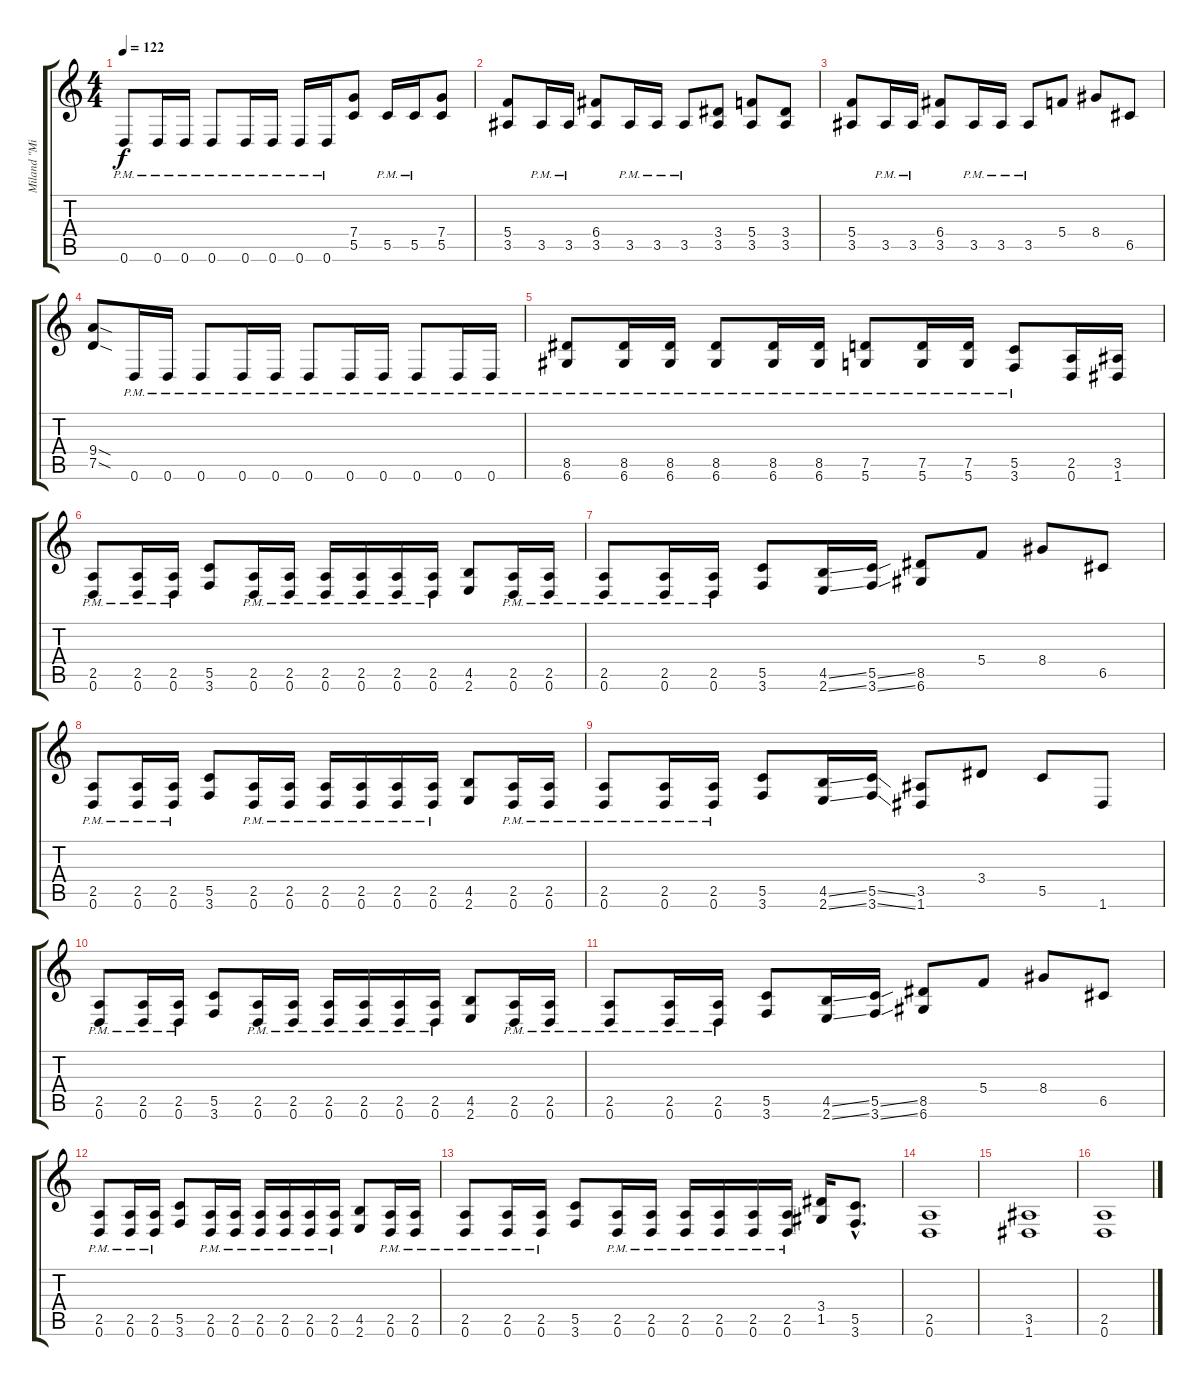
\track ("Miland \"Mille\" Petrozza Guitar + Vocals" "Miland \"Mi") {instrument distortionguitar}
\staff {score tabs}
\tuning (D4 A3 F3 C3 G2 D2) {hide}
\ts (4 4)
\tempo 122
\clef g2
\ks c
0.6{pm}.8{dy f} 0.6{pm}.16 0.6{pm}.16 0.6{pm}.8 0.6{pm}.16 0.6{pm}.16 0.6{pm}.16 0.6{pm}.16 (7.4 5.5).8 5.5{pm}.16 5.5{pm}.16 (7.4 5.5).8 |
(5.4 3.5).8 3.5{pm}.16 3.5{pm}.16 (6.4 3.5).8 3.5{pm}.16 3.5{pm}.16 3.5{pm}.8 (3.4 3.5).8 (5.4 3.5).8 (3.4 3.5).8 |
(5.4 3.5).8 3.5{pm}.16 3.5{pm}.16 (6.4 3.5).8 3.5{pm}.16 3.5{pm}.16 3.5{pm}.8 5.4.8 8.4.8 6.5.8 |
(9.4{sod} 7.5{sod}).8 0.6{pm}.16 0.6{pm}.16 0.6{pm}.8 0.6{pm}.16 0.6{pm}.16 0.6{pm}.8 0.6{pm}.16 0.6{pm}.16 0.6{pm}.8 0.6{pm}.16 0.6{pm}.16 |
(8.5{pm} 6.6{pm}).8 (8.5{pm} 6.6{pm}).16 (8.5{pm} 6.6{pm}).16 (8.5{pm} 6.6{pm}).8 (8.5{pm} 6.6{pm}).16 (8.5{pm} 6.6{pm}).16 (7.5{pm} 5.6{pm}).8 (7.5{pm} 5.6{pm}).16 (7.5{pm} 5.6).16 (5.5{pm} 3.6{pm}).8 (2.5 0.6).16 (3.5 1.6).16 |
(2.5{pm} 0.6{pm}).8 (2.5{pm} 0.6{pm}).16 (2.5{pm} 0.6{pm}).16 (5.5 3.6).8 (2.5{pm} 0.6{pm}).16 (2.5{pm} 0.6{pm}).16 (2.5{pm} 0.6{pm}).16 (2.5{pm} 0.6{pm}).16 (2.5{pm} 0.6{pm}).16 (2.5{pm} 0.6{pm}).16 (4.5 2.6).8 (2.5{pm} 0.6{pm}).16 (2.5{pm} 0.6{pm}).16 |
(2.5{pm} 0.6{pm}).8 (2.5{pm} 0.6{pm}).16 (2.5{pm} 0.6{pm}).16 (5.5 3.6).8 (4.5{ss} 2.6{ss}).16 (5.5{ss} 3.6{ss}).16 (8.5 6.6).8 5.4.8 8.4.8 6.5.8 |
(2.5{pm} 0.6{pm}).8 (2.5{pm} 0.6{pm}).16 (2.5{pm} 0.6{pm}).16 (5.5 3.6).8 (2.5{pm} 0.6{pm}).16 (2.5{pm} 0.6{pm}).16 (2.5{pm} 0.6{pm}).16 (2.5{pm} 0.6{pm}).16 (2.5{pm} 0.6{pm}).16 (2.5{pm} 0.6{pm}).16 (4.5 2.6).8 (2.5{pm} 0.6{pm}).16 (2.5{pm} 0.6{pm}).16 |
(2.5{pm} 0.6{pm}).8 (2.5{pm} 0.6{pm}).16 (2.5{pm} 0.6{pm}).16 (5.5 3.6).8 (4.5{ss} 2.6{ss}).16 (5.5{ss} 3.6{ss}).16 (3.5 1.6).8 3.4.8 5.5.8 1.6.8 |
(2.5{pm} 0.6{pm}).8 (2.5{pm} 0.6{pm}).16 (2.5{pm} 0.6{pm}).16 (5.5 3.6).8 (2.5{pm} 0.6{pm}).16 (2.5{pm} 0.6{pm}).16 (2.5{pm} 0.6{pm}).16 (2.5{pm} 0.6{pm}).16 (2.5{pm} 0.6{pm}).16 (2.5{pm} 0.6{pm}).16 (4.5 2.6).8 (2.5{pm} 0.6{pm}).16 (2.5{pm} 0.6{pm}).16 |
(2.5{pm} 0.6{pm}).8 (2.5{pm} 0.6{pm}).16 (2.5{pm} 0.6{pm}).16 (5.5 3.6).8 (4.5{ss} 2.6{ss}).16 (5.5{ss} 3.6{ss}).16 (8.5 6.6).8 5.4.8 8.4.8 6.5.8 |
(2.5{pm} 0.6{pm}).8 (2.5{pm} 0.6{pm}).16 (2.5{pm} 0.6{pm}).16 (5.5 3.6).8 (2.5{pm} 0.6{pm}).16 (2.5{pm} 0.6{pm}).16 (2.5{pm} 0.6{pm}).16 (2.5{pm} 0.6{pm}).16 (2.5{pm} 0.6{pm}).16 (2.5{pm} 0.6{pm}).16 (4.5 2.6).8 (2.5{pm} 0.6{pm}).16 (2.5{pm} 0.6{pm}).16 |
(2.5{pm} 0.6{pm}).8 (2.5{pm} 0.6{pm}).16 (2.5{pm} 0.6{pm}).16 (5.5 3.6).8 (2.5{pm} 0.6{pm}).16 (2.5{pm} 0.6{pm}).16 (2.5{pm} 0.6{pm}).16 (2.5{pm} 0.6{pm}).16 (2.5{pm} 0.6{pm}).16 (2.5{pm} 0.6{pm}).16 (3.4 1.5).16 (5.5{hac} 3.6{hac}).8{d} |
(2.5 0.6).1 |
(3.5 1.6).1 |
(2.5 0.6).1
